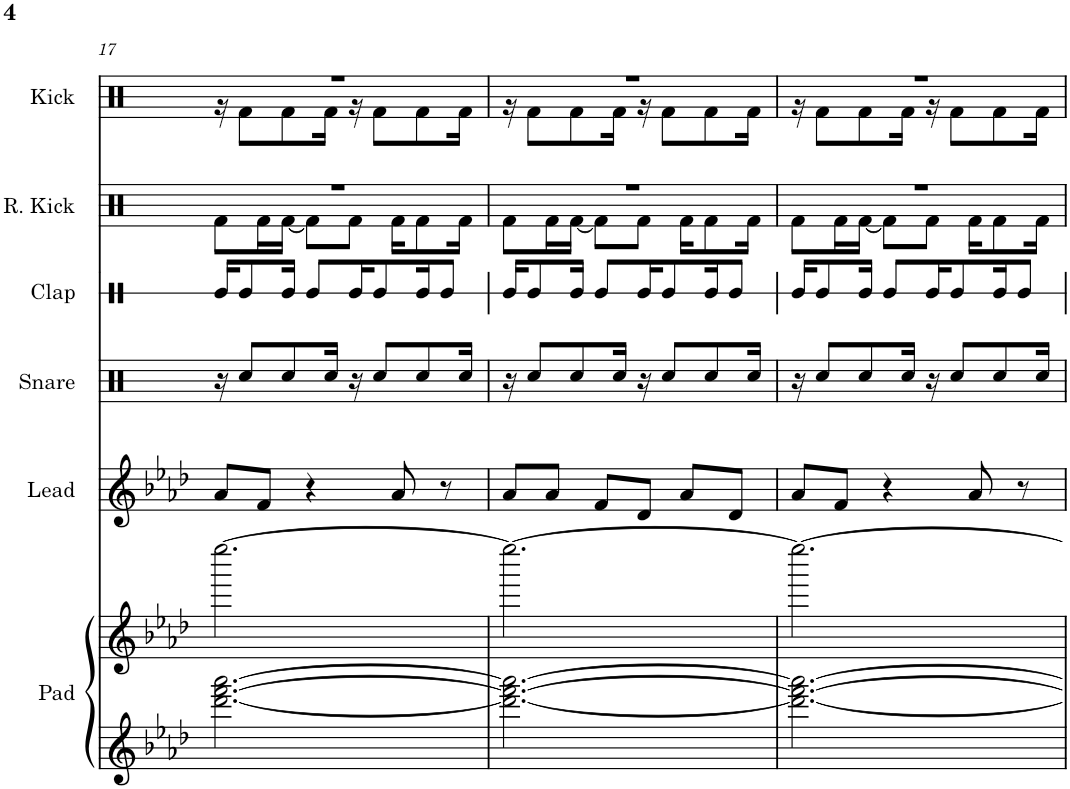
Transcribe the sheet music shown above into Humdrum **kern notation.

**kern	**kern	**kern	**kern	**kern	**kern	**kern
*part6	*part6	*part5	*part4	*part3	*part2	*part1
*staff7	*staff6	*staff5	*staff4	*staff3	*staff2	*staff1
*I"Pad	*	*I"Lead	*I"Snare	*I"Clap	*I"Reverb Kick	*I"Kick
*I'Pad	*	*I'Lead	*I'Snare	*I'Clap	*I'R. Kick	*I'Kick
!!LO:PB:g=z
*clefG2	*clefG2	*clefG2	*clefX	*clefX	*clefX	*clefX
*k[b-e-a-d-]	*k[b-e-a-d-]	*k[b-e-a-d-]	*k[b-e-a-d-]	*k[b-e-a-d-]	*k[b-e-a-d-]	*k[b-e-a-d-]
*M3/4	*M3/4	*M3/4	*M3/4	*M3/4	*M3/4	*M3/4
=17	=17	=17	=17	=17	=17	=17
*	*	*	*	*	*^	*^
[2.ddd-\ [2.fff\ [2.aaa-\	[2.eeee-\	8a-/L	16r	16Re/KL	2.r	8Rf\L	2.r	16r
.	.	.	8Rcc/L	8Re/	.	.	.	8Rf\L
.	.	8f/J	.	.	.	16Rf\L	.	.
.	.	.	8Rcc/	16Re/Jk	.	[16Rf\JJ	.	8Rf\
.	.	4r	.	8Re/L	.	8Rf\L]	.	.
.	.	.	16Rcc/Jk	.	.	.	.	16Rf\Jk
.	.	.	16r	16Re/K	.	8Rf\J	.	16r
.	.	.	8Rcc/L	8Re/	.	.	.	8Rf\L
.	.	8a-/	.	.	.	16Rf\KL	.	.
.	.	.	8Rcc/	16Re/K	.	8Rf\	.	8Rf\
.	.	8r	.	8Re/J	.	.	.	.
.	.	.	16Rcc/Jk	.	.	16Rf\Jk	.	16Rf\Jk
=18	=18	=18	=18	=18	=18	=18	=18	=18
2.ddd-\_ 2.fff\_ 2.aaa-\_	2.eeee-\_	8a-/L	16r	16Re/KL	2.r	8Rf\L	2.r	16r
.	.	.	8Rcc/L	8Re/	.	.	.	8Rf\L
.	.	8a-/J	.	.	.	16Rf\L	.	.
.	.	.	8Rcc/	16Re/Jk	.	[16Rf\JJ	.	8Rf\
.	.	8f/L	.	8Re/L	.	8Rf\L]	.	.
.	.	.	16Rcc/Jk	.	.	.	.	16Rf\Jk
.	.	8d-/J	16r	16Re/K	.	8Rf\J	.	16r
.	.	.	8Rcc/L	8Re/	.	.	.	8Rf\L
.	.	8a-/L	.	.	.	16Rf\KL	.	.
.	.	.	8Rcc/	16Re/K	.	8Rf\	.	8Rf\
.	.	8d-/J	.	8Re/J	.	.	.	.
.	.	.	16Rcc/Jk	.	.	16Rf\Jk	.	16Rf\Jk
=19	=19	=19	=19	=19	=19	=19	=19	=19
2.ddd-\_ 2.fff\_ 2.aaa-\_	2.eeee-\_	8a-/L	16r	16Re/KL	2.r	8Rf\L	2.r	16r
.	.	.	8Rcc/L	8Re/	.	.	.	8Rf\L
.	.	8f/J	.	.	.	16Rf\L	.	.
.	.	.	8Rcc/	16Re/Jk	.	[16Rf\JJ	.	8Rf\
.	.	4r	.	8Re/L	.	8Rf\L]	.	.
.	.	.	16Rcc/Jk	.	.	.	.	16Rf\Jk
.	.	.	16r	16Re/K	.	8Rf\J	.	16r
.	.	.	8Rcc/L	8Re/	.	.	.	8Rf\L
.	.	8a-/	.	.	.	16Rf\KL	.	.
.	.	.	8Rcc/	16Re/K	.	8Rf\	.	8Rf\
.	.	8r	.	8Re/J	.	.	.	.
.	.	.	16Rcc/Jk	.	.	16Rf\Jk	.	16Rf\Jk
*	*	*	*	*	*v	*v	*	*
*	*	*	*	*	*	*v	*v
=	=	=	=	=	=	=
*-	*-	*-	*-	*-	*-	*-
